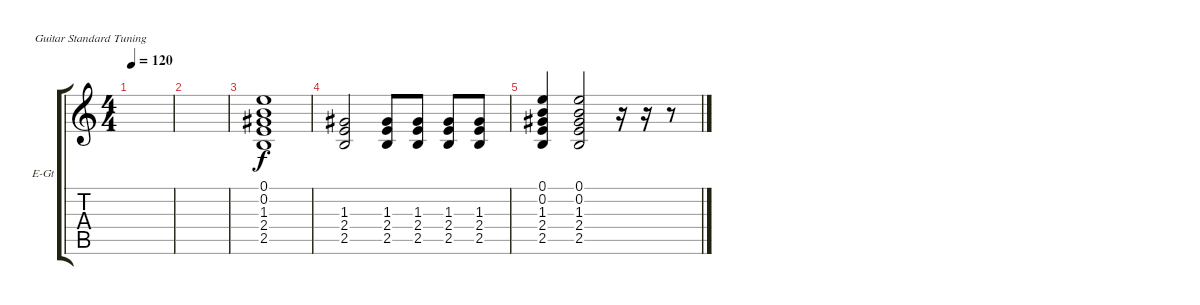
\defaultSystemsLayout 4
\bracketExtendMode groupsimilarinstruments
\firstSystemTrackNameOrientation horizontal
\otherSystemsTrackNameOrientation horizontal
\track ("Electric Guitar" "E-Gt") {instrument electricguitarclean}
\staff {score tabs}
\tuning (E4 B3 G3 D3 A2 E2)
\ts (4 4)
\tempo 120
\clef g2
\ks c
|
|
(2.5 2.4 1.3 0.2 0.1).1 |
(2.5 2.4 1.3).2 (2.5 2.4 1.3).8 (2.5 2.4 1.3).8 (2.5 2.4 1.3).8 (2.5 2.4 1.3).8 |
(1.3 2.4 2.5 0.2 0.1).4 (2.5 2.4 1.3 0.1 0.2).2 r.16 r.16 r.8
